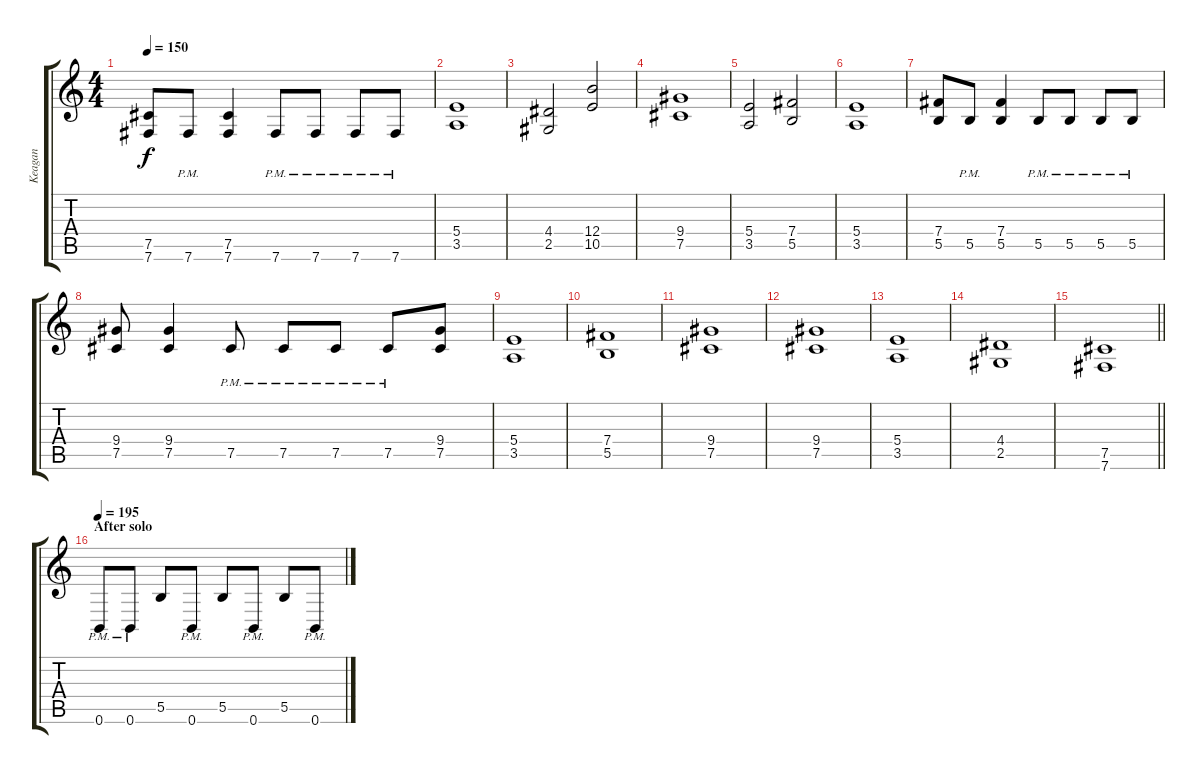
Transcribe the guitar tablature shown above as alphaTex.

\track ("Keagan" "Keagan") {instrument overdrivenguitar}
\staff {score tabs}
\tuning (Db4 Ab3 E3 B2 Gb2 B1) {hide}
\ts (4 4)
\tempo 150
\clef g2
\ks c
(7.5 7.6).8{dy f} 7.6{pm}.8 (7.5 7.6).4 7.6{pm}.8 7.6{pm}.8 7.6{pm}.8 7.6{pm}.8 |
(5.4 3.5).1 |
(4.4 2.5).2 (12.4 10.5).2 |
(9.4 7.5).1 |
(5.4 3.5).2 (7.4 5.5).2 |
(5.4 3.5).1 |
(7.4 5.5).8 5.5{pm}.8 (7.4 5.5).4 5.5{pm}.8 5.5{pm}.8 5.5{pm}.8 5.5{pm}.8 |
(9.4 7.5).8 (9.4 7.5).4 7.5{pm}.8 7.5{pm}.8 7.5{pm}.8 7.5{pm}.8 (9.4 7.5).8 |
(5.4 3.5).1 |
(7.4 5.5).1 |
(9.4 7.5).1 |
(9.4 7.5).1 |
(5.4 3.5).1 |
(4.4 2.5).1 |
\barLineRight lightlight
(7.5 7.6).1 |
\section ("" "After solo")
\tempo 195
0.6{pm}.8 0.6{pm}.8 5.5.8 0.6{pm}.8 5.5.8 0.6{pm}.8 5.5.8 0.6{pm}.8
